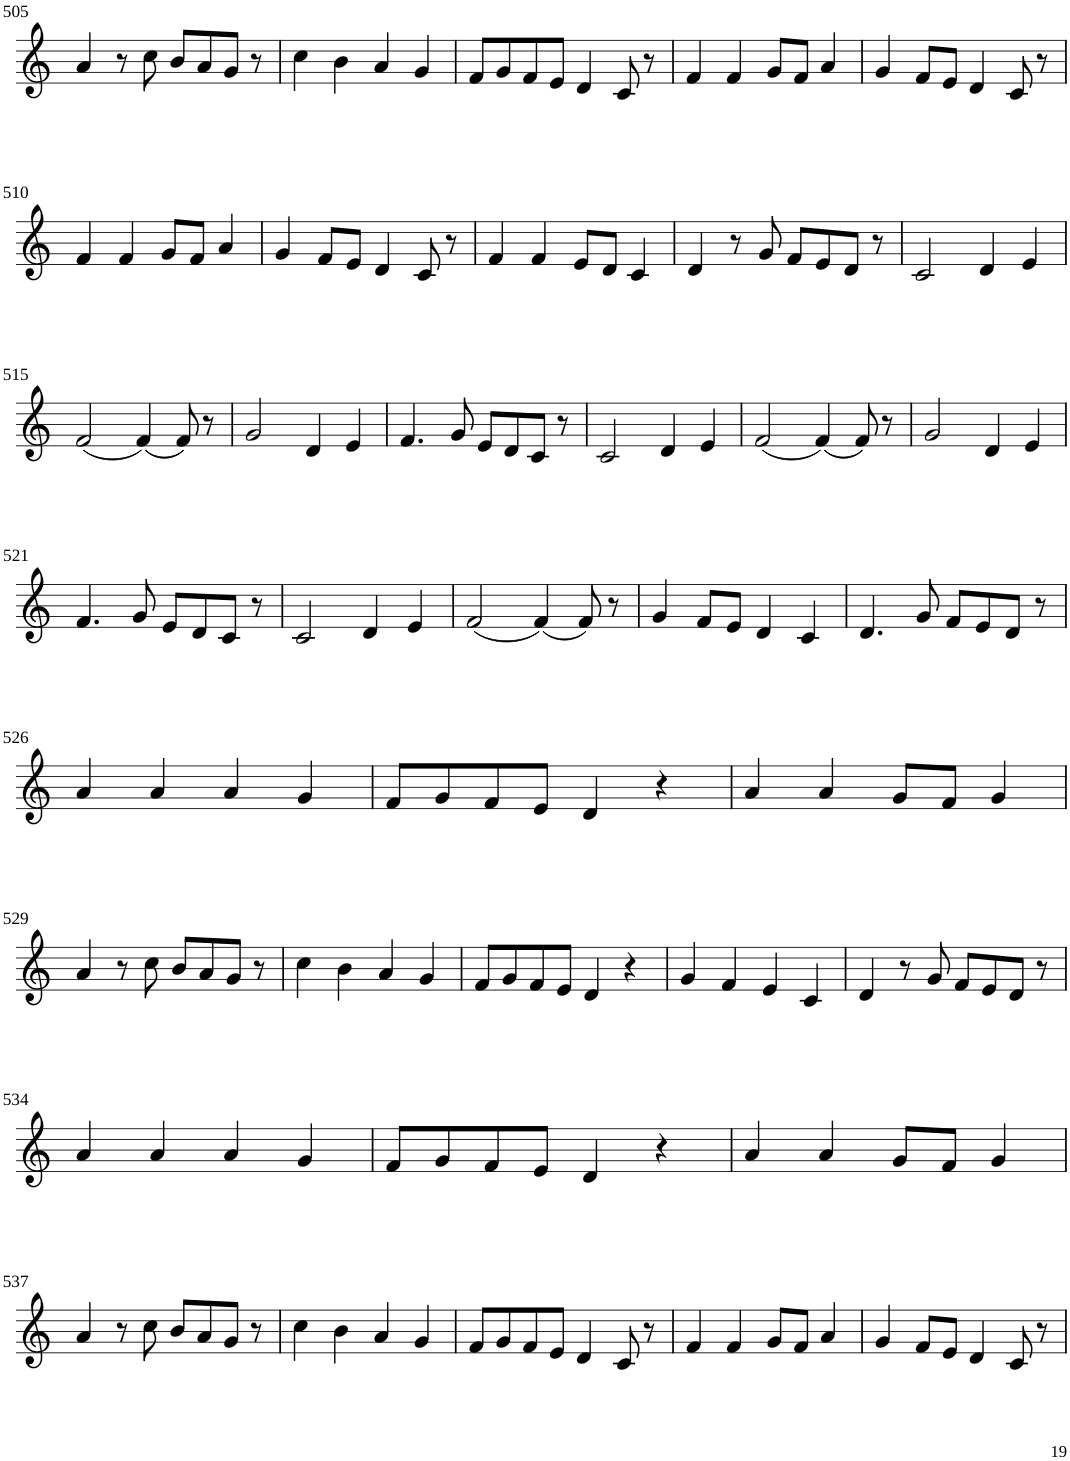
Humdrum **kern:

**kern
*part1
*staff1
*I"Violin
!!LO:PB:g=z
*clefG2
*k[]
*M4/4
=505
4a/
8r
8cc\
8b/L
8a/
8g/J
8r
=506
4cc\
4b\
4a/
4g/
=507
8f/L
8g/
8f/
8e/J
4d/
8c/
8r
=508
4f/
4f/
8g/L
8f/J
4a/
=509
4g/
8f/L
8e/J
4d/
8c/
8r
!!LO:LB:g=z
=510
4f/
4f/
8g/L
8f/J
4a/
=511
4g/
8f/L
8e/J
4d/
8c/
8r
=512
4f/
4f/
8e/L
8d/J
4c/
=513
4d/
8r
8g/
8f/L
8e/
8d/J
8r
=514
2c/
4d/
4e/
!!LO:LB:g=z
=515
(2f/
(4f/)
8f/)
8r
=516
2g/
4d/
4e/
=517
4.f/
8g/
8e/L
8d/
8c/J
8r
=518
2c/
4d/
4e/
=519
(2f/
(4f/)
8f/)
8r
=520
2g/
4d/
4e/
!!LO:LB:g=z
=521
4.f/
8g/
8e/L
8d/
8c/J
8r
=522
2c/
4d/
4e/
=523
(2f/
(4f/)
8f/)
8r
=524
4g/
8f/L
8e/J
4d/
4c/
=525
4.d/
8g/
8f/L
8e/
8d/J
8r
!!LO:LB:g=z
=526
4a/
4a/
4a/
4g/
=527
8f/L
8g/
8f/
8e/J
4d/
4r
=528
4a/
4a/
8g/L
8f/J
4g/
!!LO:LB:g=z
=529
4a/
8r
8cc\
8b/L
8a/
8g/J
8r
=530
4cc\
4b\
4a/
4g/
=531
8f/L
8g/
8f/
8e/J
4d/
4r
=532
4g/
4f/
4e/
4c/
=533
4d/
8r
8g/
8f/L
8e/
8d/J
8r
!!LO:LB:g=z
=534
4a/
4a/
4a/
4g/
=535
8f/L
8g/
8f/
8e/J
4d/
4r
=536
4a/
4a/
8g/L
8f/J
4g/
!!LO:LB:g=z
=537
4a/
8r
8cc\
8b/L
8a/
8g/J
8r
=538
4cc\
4b\
4a/
4g/
=539
8f/L
8g/
8f/
8e/J
4d/
8c/
8r
=540
4f/
4f/
8g/L
8f/J
4a/
=541
4g/
8f/L
8e/J
4d/
8c/
8r
=
*-
